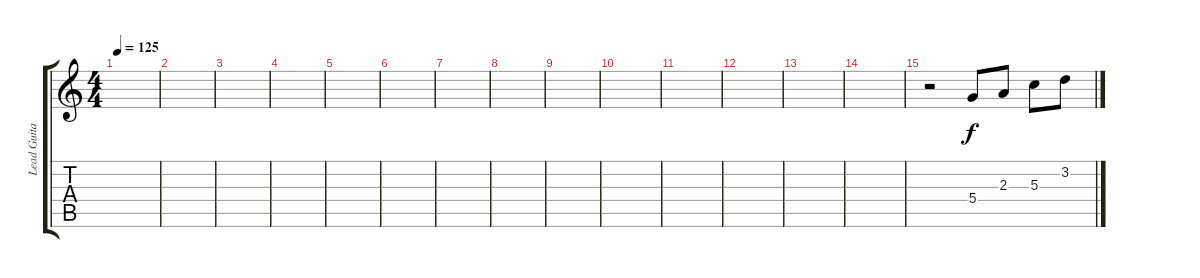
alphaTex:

\track ("Lead Guitar" "Lead Guita") {instrument distortionguitar}
\staff {score tabs}
\tuning (E4 B3 G3 D3 A2 E2) {hide}
\ts (4 4)
\tempo 125
\clef g2
\ks c
|
|
|
|
|
|
|
|
|
|
|
|
|
|
r.2 5.4.8 2.3.8 5.3.8 3.2.8
